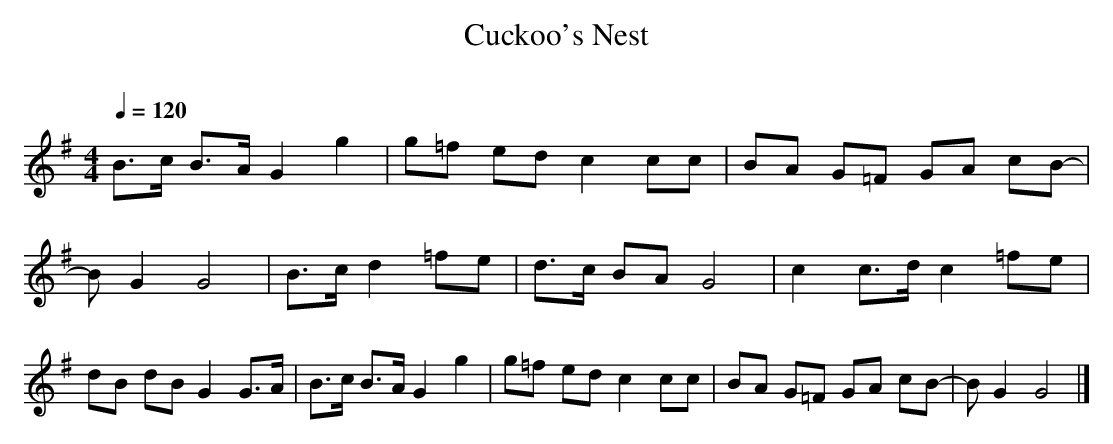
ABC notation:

X:1     %Music
T:Cuckoo's Nest     %Tune name
C:     %Tune composer
Q:1/4=120     %Tempo
V:1     %
     %!STAVE 0 'Piano 1' @
     %!INSTR 'Piano 1 [Ch1]' 0 0 @
M:4/4     %Meter
L:1/8     %
K:G
B3/2c/ B3/2A/ G2 g2 |g=f ed c2 cc |BA G=F GA cB-|BG2 G4 |B3/2c/ d2 =fe |d3/2c/ BA G4 |c2 c3/2d/ c2 =fe |dB dB G2 G3/2A/ |B3/2c/ B3/2A/ G2 g2 |g=f ed c2 cc |BA G=F GA cB-|BG2 G4 |]
     %End of file
